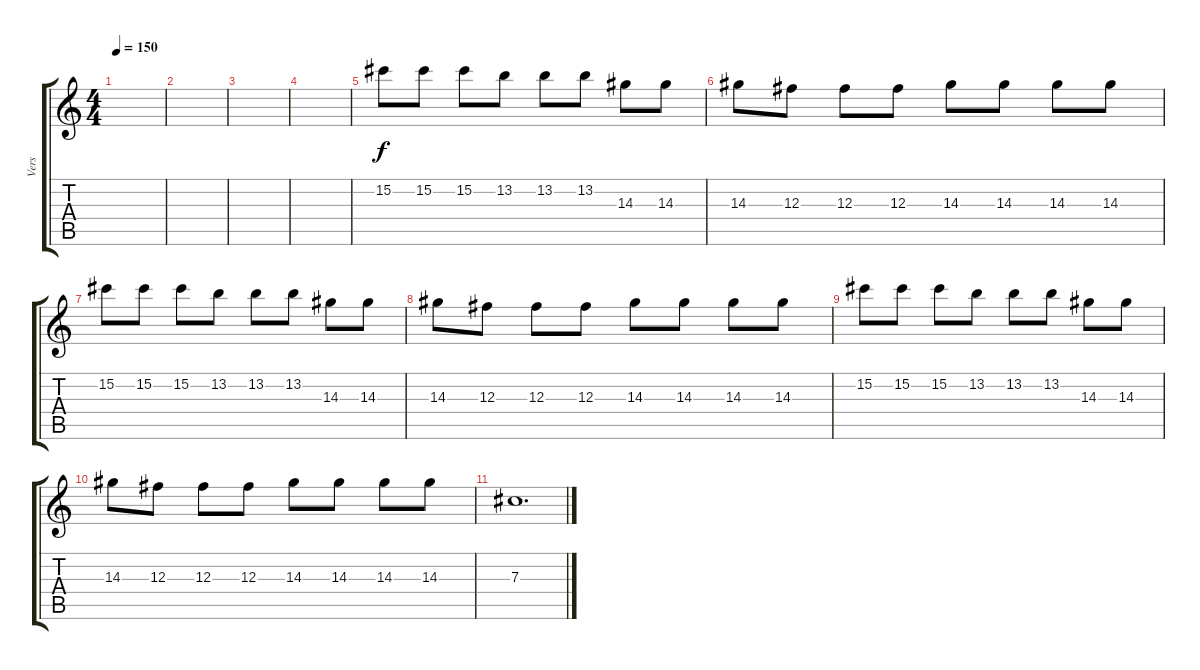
\track ("Vers" "Vers") {instrument electricguitarclean}
\staff {score tabs}
\tuning (Eb4 Bb3 Gb3 Db3 Ab2 Db2) {hide}
\ts (4 4)
\tempo 150
\clef g2
\ks c
|
|
|
|
15.2.8 15.2.8 15.2.8 13.2.8 13.2.8 13.2.8 14.3.8 14.3.8 |
14.3.8 12.3.8 12.3.8 12.3.8 14.3.8 14.3.8 14.3.8 14.3.8 |
15.2.8 15.2.8 15.2.8 13.2.8 13.2.8 13.2.8 14.3.8 14.3.8 |
14.3.8 12.3.8 12.3.8 12.3.8 14.3.8 14.3.8 14.3.8 14.3.8 |
15.2.8 15.2.8 15.2.8 13.2.8 13.2.8 13.2.8 14.3.8 14.3.8 |
14.3.8 12.3.8 12.3.8 12.3.8 14.3.8 14.3.8 14.3.8 14.3.8 |
7.3.1{d}
